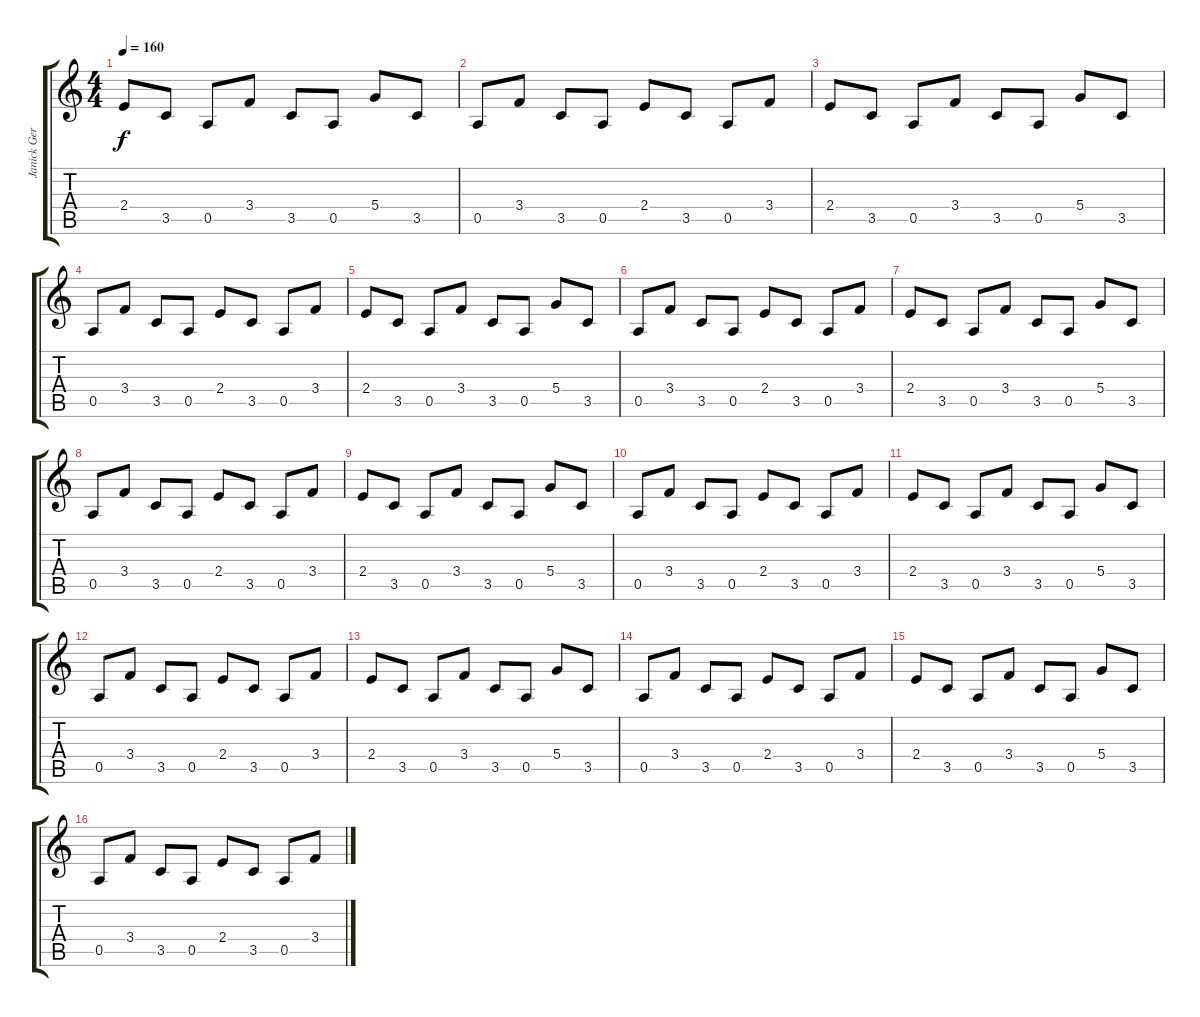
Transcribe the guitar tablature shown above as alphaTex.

\track ("Janick Gers" "Janick Ger") {instrument overdrivenguitar}
\staff {score tabs}
\tuning (E4 B3 G3 D3 A2 E2) {hide}
\ts (4 4)
\tempo 160
\clef g2
\ks c
2.4.8{dy f} 3.5.8 0.5.8 3.4.8 3.5.8 0.5.8 5.4.8 3.5.8 |
0.5.8 3.4.8 3.5.8 0.5.8 2.4.8 3.5.8 0.5.8 3.4.8 |
2.4.8 3.5.8 0.5.8 3.4.8 3.5.8 0.5.8 5.4.8 3.5.8 |
0.5.8 3.4.8 3.5.8 0.5.8 2.4.8 3.5.8 0.5.8 3.4.8 |
2.4.8 3.5.8 0.5.8 3.4.8 3.5.8 0.5.8 5.4.8 3.5.8 |
0.5.8 3.4.8 3.5.8 0.5.8 2.4.8 3.5.8 0.5.8 3.4.8 |
2.4.8 3.5.8 0.5.8 3.4.8 3.5.8 0.5.8 5.4.8 3.5.8 |
0.5.8 3.4.8 3.5.8 0.5.8 2.4.8 3.5.8 0.5.8 3.4.8 |
2.4.8 3.5.8 0.5.8 3.4.8 3.5.8 0.5.8 5.4.8 3.5.8 |
0.5.8 3.4.8 3.5.8 0.5.8 2.4.8 3.5.8 0.5.8 3.4.8 |
2.4.8 3.5.8 0.5.8 3.4.8 3.5.8 0.5.8 5.4.8 3.5.8 |
0.5.8 3.4.8 3.5.8 0.5.8 2.4.8 3.5.8 0.5.8 3.4.8 |
2.4.8 3.5.8 0.5.8 3.4.8 3.5.8 0.5.8 5.4.8 3.5.8 |
0.5.8 3.4.8 3.5.8 0.5.8 2.4.8 3.5.8 0.5.8 3.4.8 |
2.4.8 3.5.8 0.5.8 3.4.8 3.5.8 0.5.8 5.4.8 3.5.8 |
0.5.8 3.4.8 3.5.8 0.5.8 2.4.8 3.5.8 0.5.8 3.4.8
